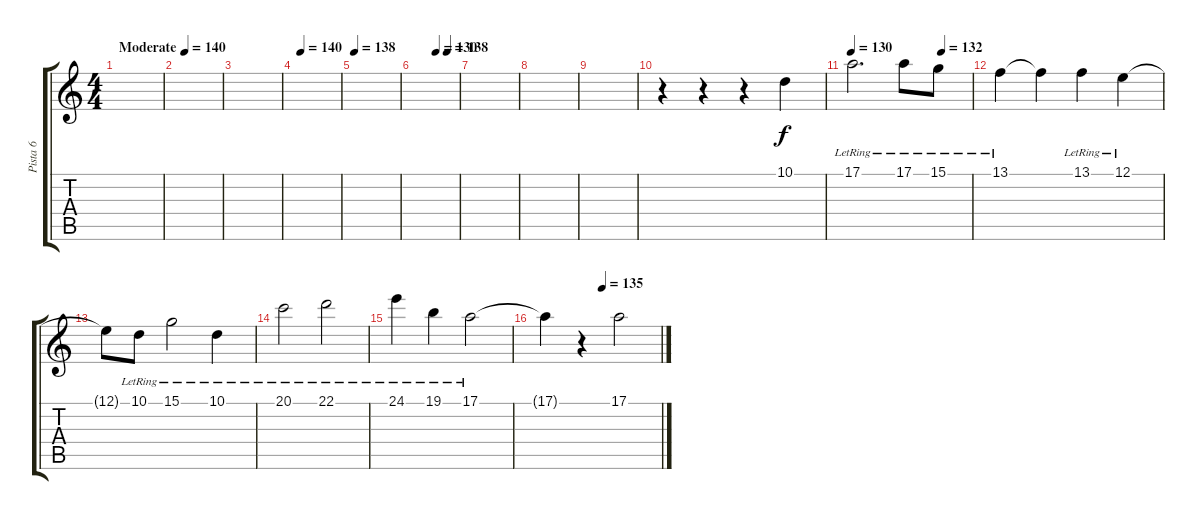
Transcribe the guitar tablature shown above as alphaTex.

\track ("Pista 6" "Pista 6") {instrument synthvoice}
\staff {score tabs}
\tuning (E4 B3 G3 D3 A2 E2) {hide}
\ts (4 4)
\tempo (140 "Moderate")
\clef g2
\ks c
|
|
|
\tempo (140 0.125)
|
\tempo 138
|
\tempo (130 0.5)
\tempo (138 0.75)
|
|
|
|
r.4 r.4 r.4 10.1.4{instrument synthstrings1} |
\tempo 130
\tempo (135 0.75)
\tempo (132 0.75)
17.1{lr}.2{d} 17.1{lr}.8 15.1{lr}.8 |
13.1{lr}.4 13.1{t}.4 13.1{lr}.4 12.1{lr}.4 |
12.1{t}.8 10.1{lr}.8 15.1{lr}.2 10.1{lr}.4 |
20.1{lr}.2 22.1{lr}.2 |
24.1{lr}.4 19.1{lr}.4 17.1{lr}.2 |
\tempo (135 0.5)
17.1{t}.4 r.4 17.1.2{volume 16 instrument stringensemble1}
